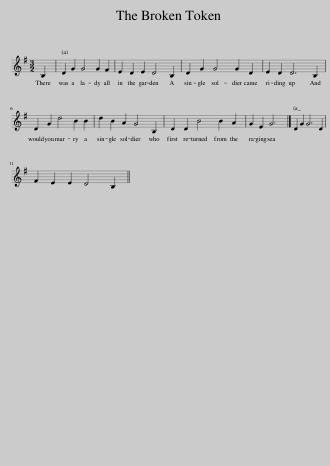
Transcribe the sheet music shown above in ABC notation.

X:1
L:1/8
M:3/2
I:linebreak $
K:G
V:1 treble
V:1
 B,2 | D2 G2 G4 G2 F2 | E2 D2 E2 D4 B,2 | D2 G2 G4 G2 D2 | E2 D2 D6 B,2 |$ %5
 D2 G2 d4 B2 B2 | d2 B2 A2 G4 B,2 | D2 D2 B4 B2 A2 | G2 E2 G6 |] D2 G2 G6 D2 |$ %10
 F2 E2 E2 D4 B,2 || %11
